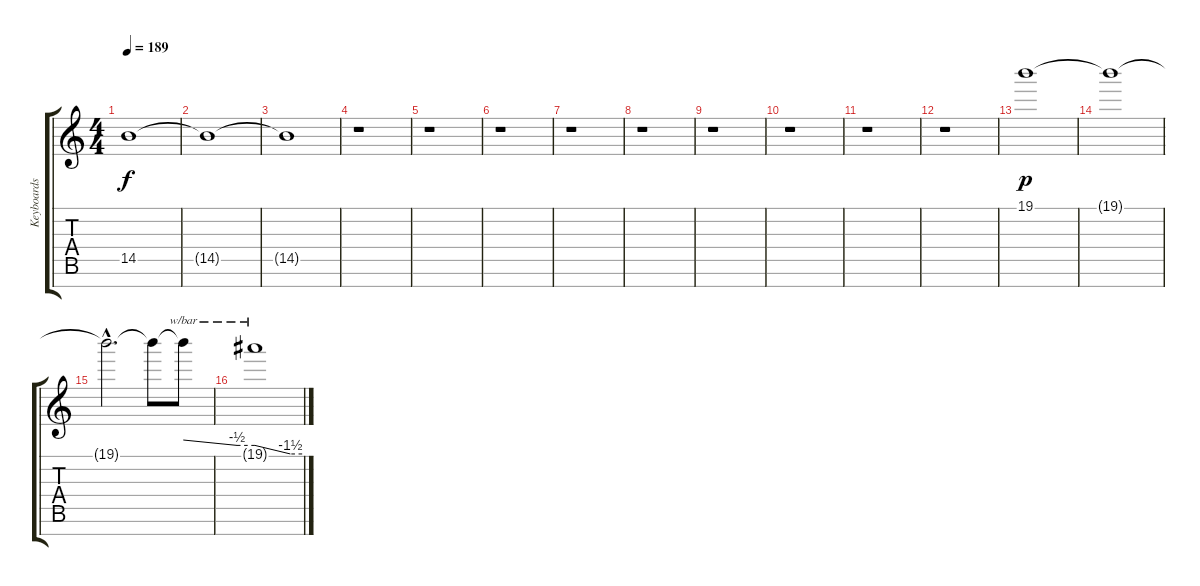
\track ("Keyboards" "Keyboards") {instrument electricguitarclean}
\staff {score tabs}
\tuning (E4 B3 G3 D3 A2 E2 B1) {hide}
\ts (4 4)
\tempo 189
\clef g2
\ks c
14.5{t}.1{dy f} |
14.5{t}.1 |
14.5{t}.1 |
r.1{volume 10} |
r.1 |
r.1 |
r.1 |
r.1 |
r.1 |
r.1 |
r.1 |
r.1 |
19.1.1{dy p} |
19.1{t}.1 |
19.1{hac t}.2{d} 19.1{t}.8 19.1{t}.8{tbe (custom default 0 0 45 -2 60 -2)} |
19.1{t}.1{tbe (custom default 0 -2 45 -6 60 -6)}
